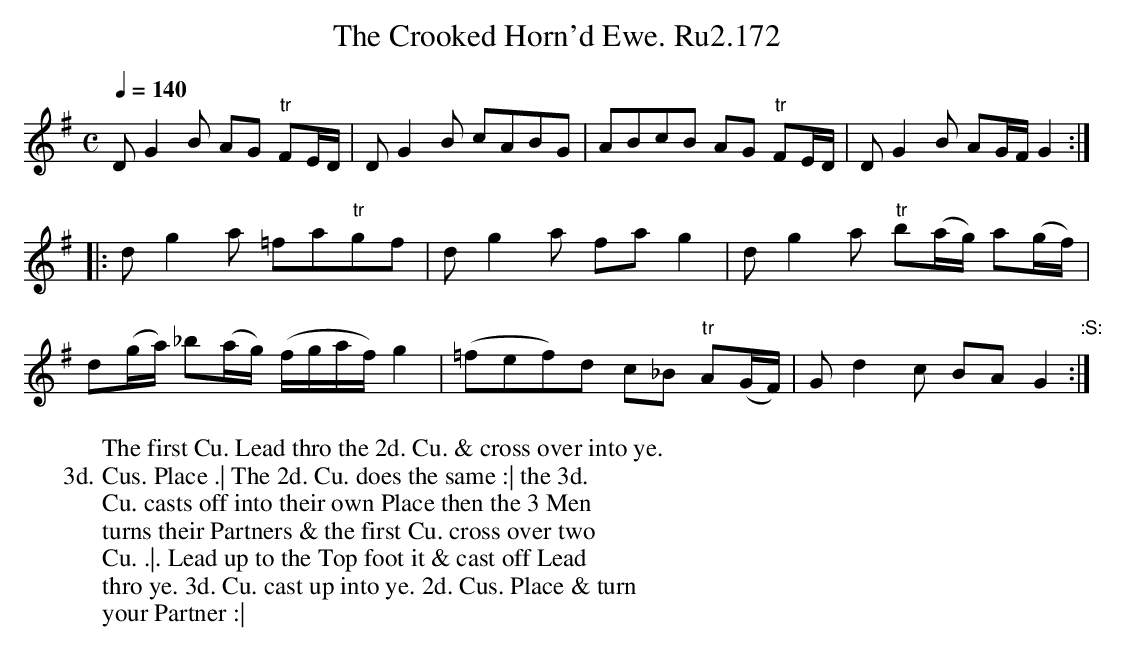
X:1
T:Crooked Horn'd Ewe. Ru2.172, The
M:C
L:1/8
Q:1/4=140
K:G
DG2B AG "tr"FE/D/|DG2B cABG|ABcB AG "tr"FE/D/|DG2B AG/F/G2:|
|:dg2a =fa"tr"gf|dg2a fag2|dg2a "tr"b(a/g/) a(g/f/)|
d(g/a/) _b(a/g/) (f/g/a/f/) g2|(=fef)d c_B "tr"A(G/F/)|Gd2c BAG2":S:":|
W:The first Cu. Lead thro the 2d. Cu. & cross over into ye.
W:3d. Cus. Place .| The 2d. Cu. does the same :| the 3d.
W:Cu. casts off into their own Place then the 3 Men
W:turns their Partners & the first Cu. cross over two
W:Cu. .|. Lead up to the Top foot it & cast off Lead
W:thro ye. 3d. Cu. cast up into ye. 2d. Cus. Place & turn
W:your Partner :|
